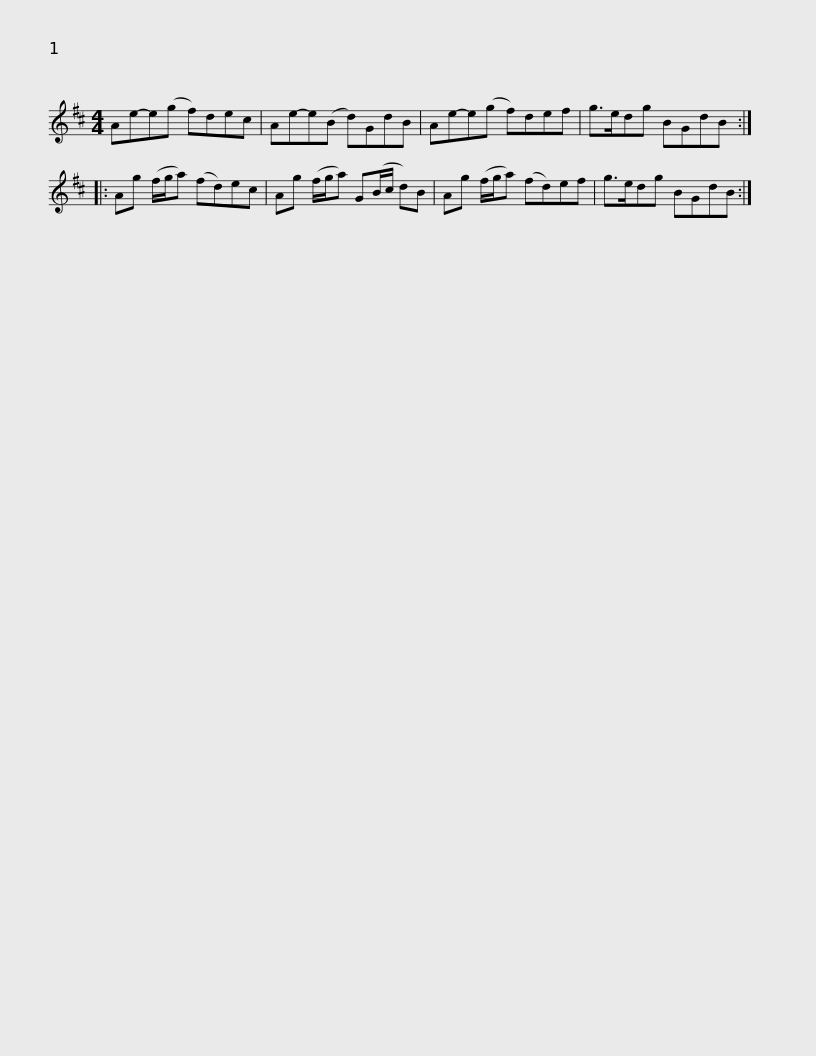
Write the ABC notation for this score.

X:1
L:1/8
M:4/4
I:linebreak $
K:D
V:1 treble
V:1
 Ae-e(g f)dec | Ae-e(B d)GdB | Ae-e(g f)def | g>edg BGdB :: Ag (f/g/a) (fd)ec |$ %5
 Ag (f/g/a) G(B/c/ d)B | Ag (f/g/a) (fd)ef | g>edg BGdB :| %8
